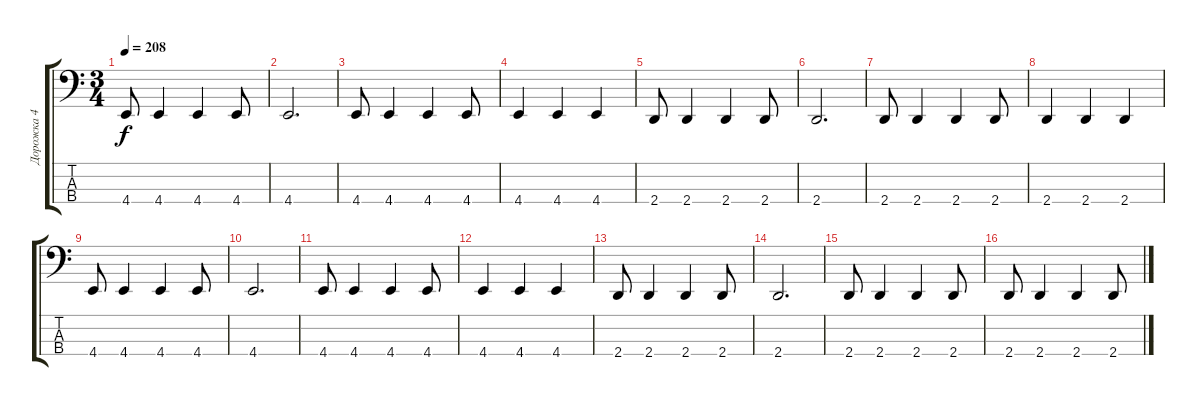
\track ("Дорожка 4" "Дорожка 4") {instrument electricbasspick}
\staff {score tabs}
\tuning (F2 C2 G1 C1) {hide}
\ts (3 4)
\tempo 208
\clef f4
\ks c
4.4.8{dy f} 4.4.4 4.4.4 4.4.8 |
4.4.2{d} |
4.4.8 4.4.4 4.4.4 4.4.8 |
4.4.4 4.4.4 4.4.4 |
2.4.8 2.4.4 2.4.4 2.4.8 |
2.4.2{d} |
2.4.8 2.4.4 2.4.4 2.4.8 |
2.4.4 2.4.4 2.4.4 |
4.4.8 4.4.4 4.4.4 4.4.8 |
4.4.2{d} |
4.4.8 4.4.4 4.4.4 4.4.8 |
4.4.4 4.4.4 4.4.4 |
2.4.8 2.4.4 2.4.4 2.4.8 |
2.4.2{d} |
2.4.8 2.4.4 2.4.4 2.4.8 |
2.4.8 2.4.4 2.4.4 2.4.8
